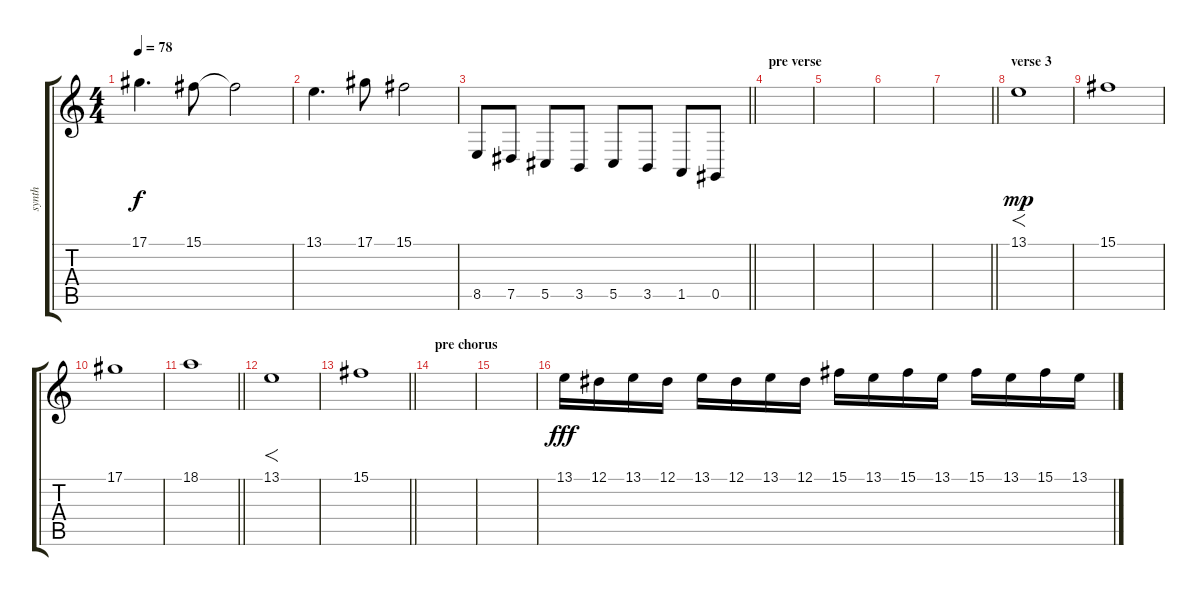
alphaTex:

\track ("synth" "synth") {instrument stringensemble1}
\staff {score tabs}
\tuning (Eb4 Bb3 Gb3 Db3 Ab2 Eb2) {hide}
\ts (4 4)
\tempo 78
\clef g2
\ks c
17.1.4{d dy f} 15.1.8 15.1{t}.2 |
13.1.4{d} 17.1.8 15.1.2 |
\barLineRight lightlight
8.5.8 7.5.8 5.5.8 3.5.8 5.5.8 3.5.8 1.5.8 0.5.8 |
\section ("" "pre verse")
|
|
|
\barLineRight lightlight
|
\section ("" "verse 3")
13.1.1{f dy mp} |
15.1.1 |
17.1.1 |
\barLineRight lightlight
18.1.1 |
13.1.1{f} |
\barLineRight lightlight
15.1.1 |
\section ("" "pre chorus")
|
|
13.1.16{dy fff} 12.1.16 13.1.16 12.1.16 13.1.16 12.1.16 13.1.16 12.1.16 15.1.16 13.1.16 15.1.16 13.1.16 15.1.16 13.1.16 15.1.16 13.1.16
